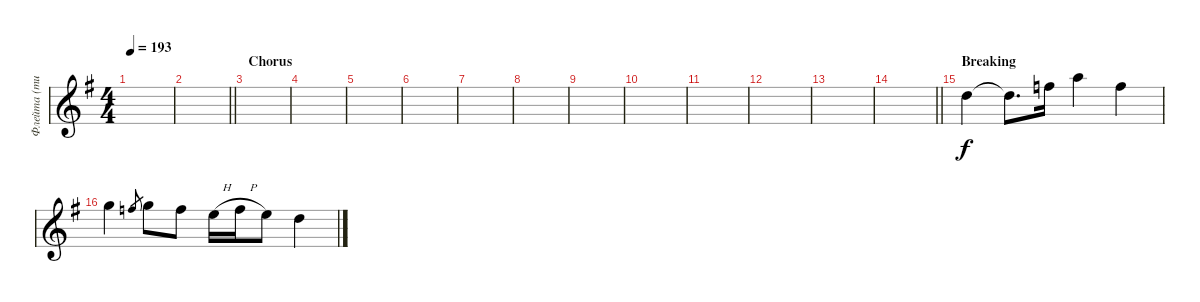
\track ("Флейта (тин вистл)" "Флейта (ти") {instrument flute}
\staff {score}
\tuning (E4 B3 G3 D3 A2 E2) {hide}
\ts (4 4)
\tempo 193
\clef g2
\ks eminor
|
\barLineRight lightlight
|
\section ("" "Chorus")
|
|
|
|
|
|
|
|
|
|
|
\barLineRight lightlight
|
\section ("" "Breaking")
10.1.4 10.1{t}.8{d} 13.1.16 17.1.4 13.1.4 |
15.1.4 13.1.8{gr} 15.1.8 13.1.8 12.1{h}.16 13.1{h}.16 12.1.8 10.1.4
